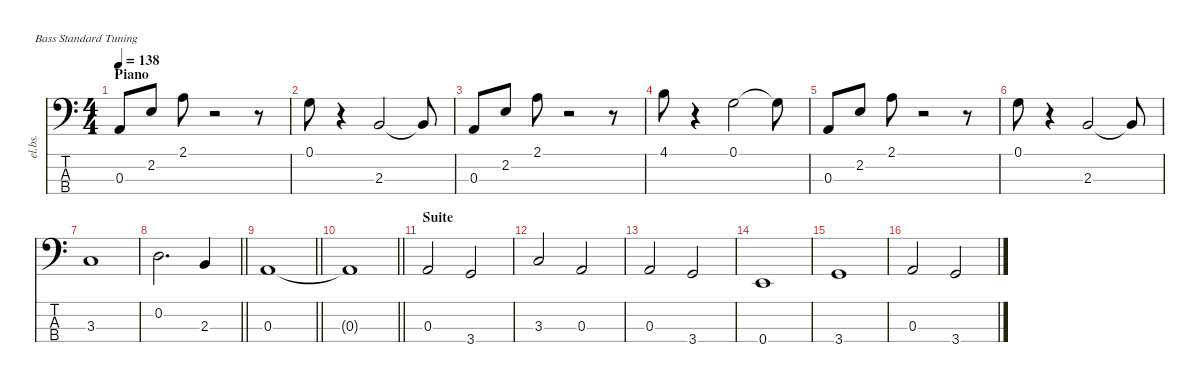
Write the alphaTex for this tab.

\defaultSystemsLayout 4
\hideDynamics
\bracketExtendMode nobrackets
\track ("Basse" "el.bs.") {instrument electricbassfinger}
\staff {score tabs}
\tuning (G2 D2 A1 E1)
\ts (4 4)
\section ("" "Piano")
\tempo 138
\clef f4
\ks aminor
0.3.8{dy f} 2.2.8 2.1.8 r.2 r.8 |
0.1.8 r.4 2.3.2 2.3{t}.8 |
0.3.8 2.2.8 2.1.8 r.2 r.8 |
4.1.8 r.4 0.1.2 0.1{t}.8 |
0.3.8 2.2.8 2.1.8 r.2 r.8 |
0.1.8 r.4 2.3.2 2.3{t}.8 |
3.3.1 |
\barLineRight lightlight
0.2.2{d} 2.3.4 |
\barLineRight lightlight
0.3.1 |
\barLineRight lightlight
0.3{t}.1 |
\section ("" "Suite")
0.3.2 3.4.2 |
3.3.2 0.3.2 |
0.3.2 3.4.2 |
0.4.1 |
3.4.1 |
0.3.2 3.4.2
